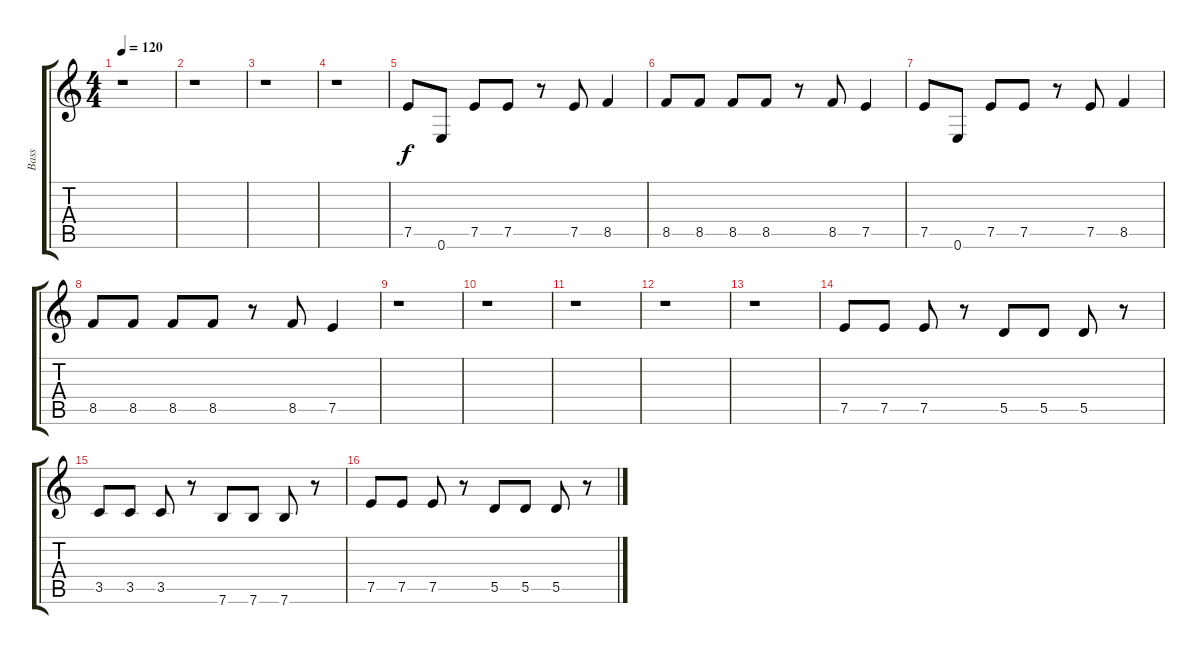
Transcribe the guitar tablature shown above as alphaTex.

\track ("Bass" "Bass") {instrument electricbassfinger}
\staff {score tabs}
\tuning (E4 B3 G3 D3 A2 E2) {hide}
\ts (4 4)
\tempo 120
\clef g2
\ks c
r.1{dy f instrument electricbassfinger} |
r.1 |
r.1 |
r.1 |
7.5.8 0.6.8 7.5.8 7.5.8 r.8 7.5.8 8.5.4 |
8.5.8 8.5.8 8.5.8 8.5.8 r.8 8.5.8 7.5.4 |
7.5.8 0.6.8 7.5.8 7.5.8 r.8 7.5.8 8.5.4 |
8.5.8 8.5.8 8.5.8 8.5.8 r.8 8.5.8 7.5.4 |
r.1 |
r.1 |
r.1 |
r.1 |
r.1 |
7.5.8 7.5.8 7.5.8 r.8 5.5.8 5.5.8 5.5.8 r.8 |
3.5.8 3.5.8 3.5.8 r.8 7.6.8 7.6.8 7.6.8 r.8 |
7.5.8 7.5.8 7.5.8 r.8 5.5.8 5.5.8 5.5.8 r.8
